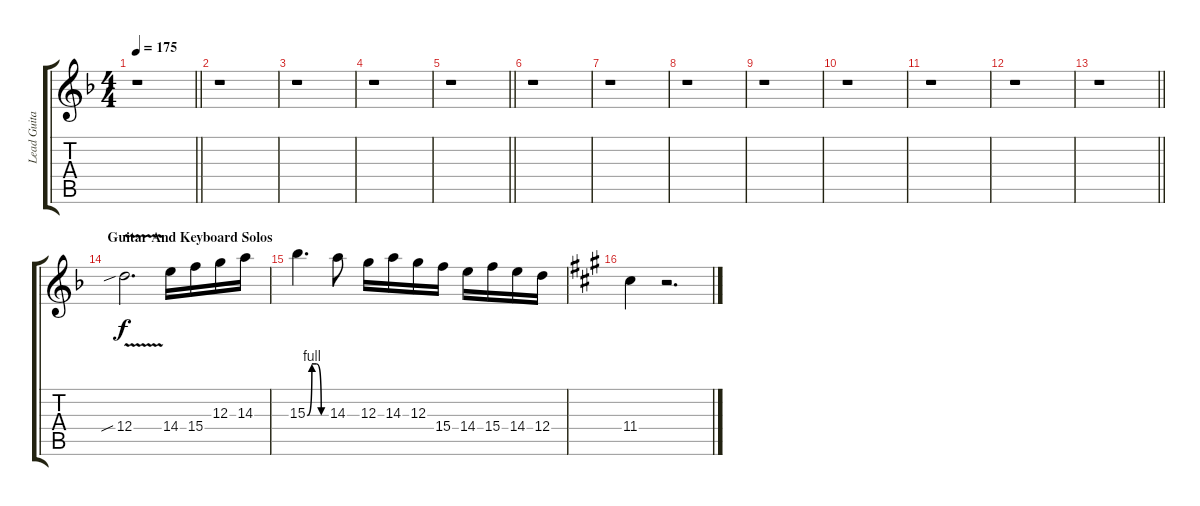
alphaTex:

\track ("Lead Guitar 1: Juha-Pekka Alanen" "Lead Guita") {instrument overdrivenguitar}
\staff {score tabs}
\tuning (E4 B3 G3 D3 A2 E2) {hide}
\ts (4 4)
\tempo 175
\clef g2
\barLineRight lightlight
\ks dminor
r.1{dy f} |
r.1 |
r.1 |
r.1 |
\barLineRight lightlight
r.1 |
r.1 |
r.1 |
r.1 |
r.1 |
r.1 |
r.1 |
r.1 |
\barLineRight lightlight
r.1 |
\section ("" "Guitar And Keyboard Solos")
12.4{v sib}.2{d} 14.4.16 15.4.16 12.3.16 14.3.16 |
15.3{be (custom 0 0 15 4 30 4 45 0 60 0)}.4{d} 14.3.8 12.3.16 14.3.16 12.3.16 15.4.16 14.4.16 15.4.16 14.4.16 12.4.16 |
\ks a
11.4.4 r.2{d}
